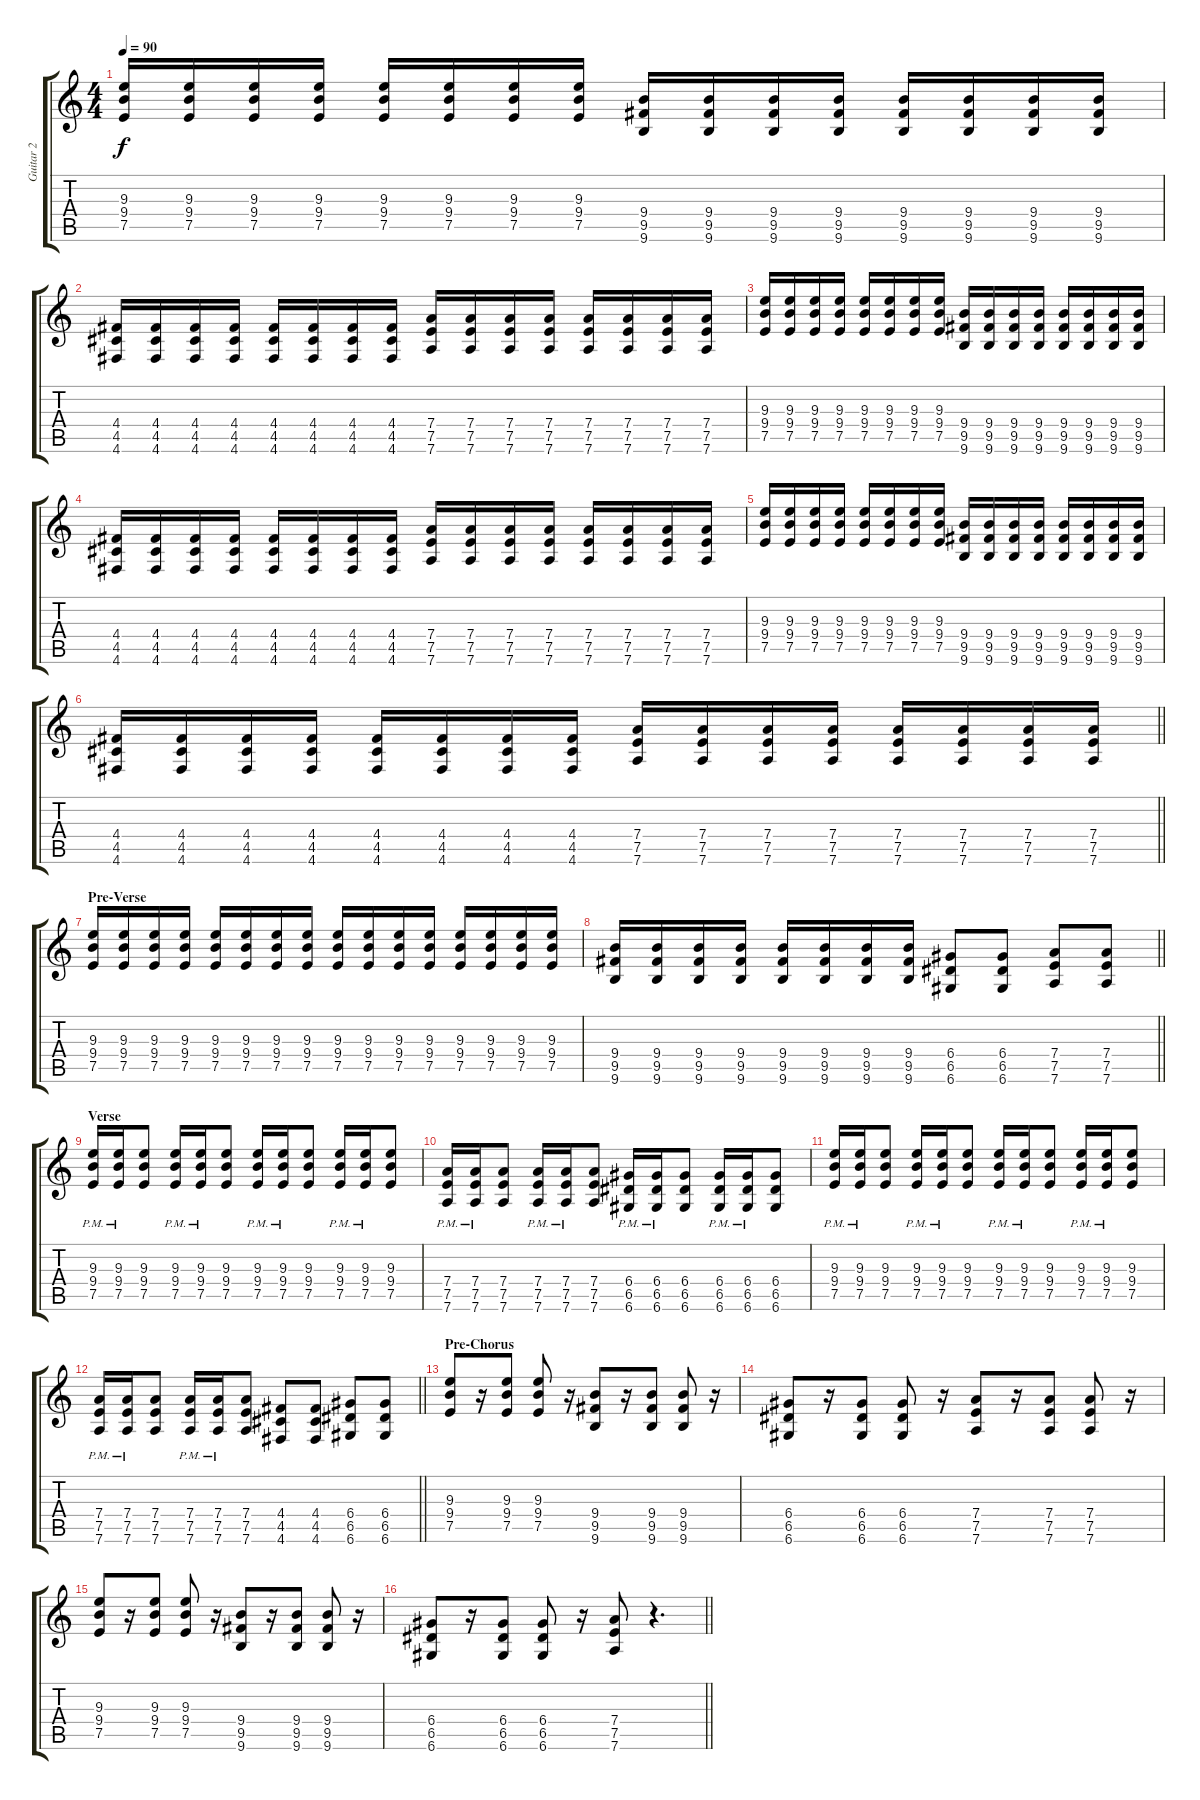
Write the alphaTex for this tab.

\track ("Guitar 2" "Guitar 2") {instrument distortionguitar}
\staff {score tabs}
\tuning (E4 B3 G3 D3 A2 D2) {hide}
\ts (4 4)
\tempo 90
\clef g2
\ks c
(9.3 9.4 7.5).16{dy f} (9.3 9.4 7.5).16 (9.3 9.4 7.5).16 (9.3 9.4 7.5).16 (9.3 9.4 7.5).16 (9.3 9.4 7.5).16 (9.3 9.4 7.5).16 (9.3 9.4 7.5).16 (9.4 9.5 9.6).16 (9.4 9.5 9.6).16 (9.4 9.5 9.6).16 (9.4 9.5 9.6).16 (9.4 9.5 9.6).16 (9.4 9.5 9.6).16 (9.4 9.5 9.6).16 (9.4 9.5 9.6).16 |
(4.4 4.5 4.6).16 (4.4 4.5 4.6).16 (4.4 4.5 4.6).16 (4.4 4.5 4.6).16 (4.4 4.5 4.6).16 (4.4 4.5 4.6).16 (4.4 4.5 4.6).16 (4.4 4.5 4.6).16 (7.4 7.5 7.6).16 (7.4 7.5 7.6).16 (7.4 7.5 7.6).16 (7.4 7.5 7.6).16 (7.4 7.5 7.6).16 (7.4 7.5 7.6).16 (7.4 7.5 7.6).16 (7.4 7.5 7.6).16 |
(9.3 9.4 7.5).16 (9.3 9.4 7.5).16 (9.3 9.4 7.5).16 (9.3 9.4 7.5).16 (9.3 9.4 7.5).16 (9.3 9.4 7.5).16 (9.3 9.4 7.5).16 (9.3 9.4 7.5).16 (9.4 9.5 9.6).16 (9.4 9.5 9.6).16 (9.4 9.5 9.6).16 (9.4 9.5 9.6).16 (9.4 9.5 9.6).16 (9.4 9.5 9.6).16 (9.4 9.5 9.6).16 (9.4 9.5 9.6).16 |
(4.4 4.5 4.6).16 (4.4 4.5 4.6).16 (4.4 4.5 4.6).16 (4.4 4.5 4.6).16 (4.4 4.5 4.6).16 (4.4 4.5 4.6).16 (4.4 4.5 4.6).16 (4.4 4.5 4.6).16 (7.4 7.5 7.6).16 (7.4 7.5 7.6).16 (7.4 7.5 7.6).16 (7.4 7.5 7.6).16 (7.4 7.5 7.6).16 (7.4 7.5 7.6).16 (7.4 7.5 7.6).16 (7.4 7.5 7.6).16 |
(9.3 9.4 7.5).16 (9.3 9.4 7.5).16 (9.3 9.4 7.5).16 (9.3 9.4 7.5).16 (9.3 9.4 7.5).16 (9.3 9.4 7.5).16 (9.3 9.4 7.5).16 (9.3 9.4 7.5).16 (9.4 9.5 9.6).16 (9.4 9.5 9.6).16 (9.4 9.5 9.6).16 (9.4 9.5 9.6).16 (9.4 9.5 9.6).16 (9.4 9.5 9.6).16 (9.4 9.5 9.6).16 (9.4 9.5 9.6).16 |
\barLineRight lightlight
(4.4 4.5 4.6).16 (4.4 4.5 4.6).16 (4.4 4.5 4.6).16 (4.4 4.5 4.6).16 (4.4 4.5 4.6).16 (4.4 4.5 4.6).16 (4.4 4.5 4.6).16 (4.4 4.5 4.6).16 (7.4 7.5 7.6).16 (7.4 7.5 7.6).16 (7.4 7.5 7.6).16 (7.4 7.5 7.6).16 (7.4 7.5 7.6).16 (7.4 7.5 7.6).16 (7.4 7.5 7.6).16 (7.4 7.5 7.6).16 |
\section ("" "Pre-Verse")
(9.3 9.4 7.5).16 (9.3 9.4 7.5).16 (9.3 9.4 7.5).16 (9.3 9.4 7.5).16 (9.3 9.4 7.5).16 (9.3 9.4 7.5).16 (9.3 9.4 7.5).16 (9.3 9.4 7.5).16 (9.3 9.4 7.5).16 (9.3 9.4 7.5).16 (9.3 9.4 7.5).16 (9.3 9.4 7.5).16 (9.3 9.4 7.5).16 (9.3 9.4 7.5).16 (9.3 9.4 7.5).16 (9.3 9.4 7.5).16 |
\barLineRight lightlight
(9.4 9.5 9.6).16 (9.4 9.5 9.6).16 (9.4 9.5 9.6).16 (9.4 9.5 9.6).16 (9.4 9.5 9.6).16 (9.4 9.5 9.6).16 (9.4 9.5 9.6).16 (9.4 9.5 9.6).16 (6.4 6.5 6.6).8 (6.4 6.5 6.6).8 (7.4 7.5 7.6).8 (7.4 7.5 7.6).8 |
\section ("" "Verse")
(9.3 9.4 7.5{pm}).16 (9.3 9.4 7.5{pm}).16 (9.3 9.4 7.5).8 (9.3 9.4 7.5{pm}).16 (9.3 9.4 7.5{pm}).16 (9.3 9.4 7.5).8 (9.3 9.4 7.5{pm}).16 (9.3 9.4 7.5{pm}).16 (9.3 9.4 7.5).8 (9.3 9.4 7.5{pm}).16 (9.3 9.4 7.5{pm}).16 (9.3 9.4 7.5).8 |
(7.4 7.5 7.6{pm}).16 (7.4 7.5 7.6{pm}).16 (7.4 7.5 7.6).8 (7.4 7.5 7.6{pm}).16 (7.4 7.5 7.6{pm}).16 (7.4 7.5 7.6).8 (6.4 6.5 6.6{pm}).16 (6.4 6.5 6.6{pm}).16 (6.4 6.5 6.6).8 (6.4 6.5 6.6{pm}).16 (6.4 6.5 6.6{pm}).16 (6.4 6.5 6.6).8 |
(9.3 9.4 7.5{pm}).16 (9.3 9.4 7.5{pm}).16 (9.3 9.4 7.5).8 (9.3 9.4 7.5{pm}).16 (9.3 9.4 7.5{pm}).16 (9.3 9.4 7.5).8 (9.3 9.4 7.5{pm}).16 (9.3 9.4 7.5{pm}).16 (9.3 9.4 7.5).8 (9.3 9.4 7.5{pm}).16 (9.3 9.4 7.5{pm}).16 (9.3 9.4 7.5).8 |
\barLineRight lightlight
(7.4 7.5 7.6{pm}).16 (7.4 7.5 7.6{pm}).16 (7.4 7.5 7.6).8 (7.4 7.5 7.6{pm}).16 (7.4 7.5 7.6{pm}).16 (7.4 7.5 7.6).8 (4.4 4.5 4.6).8 (4.4 4.5 4.6).8 (6.4 6.5 6.6).8 (6.4 6.5 6.6).8 |
\section ("" "Pre-Chorus")
(9.3 9.4 7.5).8 r.16 (9.3 9.4 7.5).8 (9.3 9.4 7.5).8 r.16 (9.4 9.5 9.6).8 r.16 (9.4 9.5 9.6).8 (9.4 9.5 9.6).8 r.16 |
(6.4 6.5 6.6).8 r.16 (6.4 6.5 6.6).8 (6.4 6.5 6.6).8 r.16 (7.4 7.5 7.6).8 r.16 (7.4 7.5 7.6).8 (7.4 7.5 7.6).8 r.16 |
(9.3 9.4 7.5).8 r.16 (9.3 9.4 7.5).8 (9.3 9.4 7.5).8 r.16 (9.4 9.5 9.6).8 r.16 (9.4 9.5 9.6).8 (9.4 9.5 9.6).8 r.16 |
\barLineRight lightlight
(6.4 6.5 6.6).8 r.16 (6.4 6.5 6.6).8 (6.4 6.5 6.6).8 r.16 (7.4 7.5 7.6).8 r.4{d}
